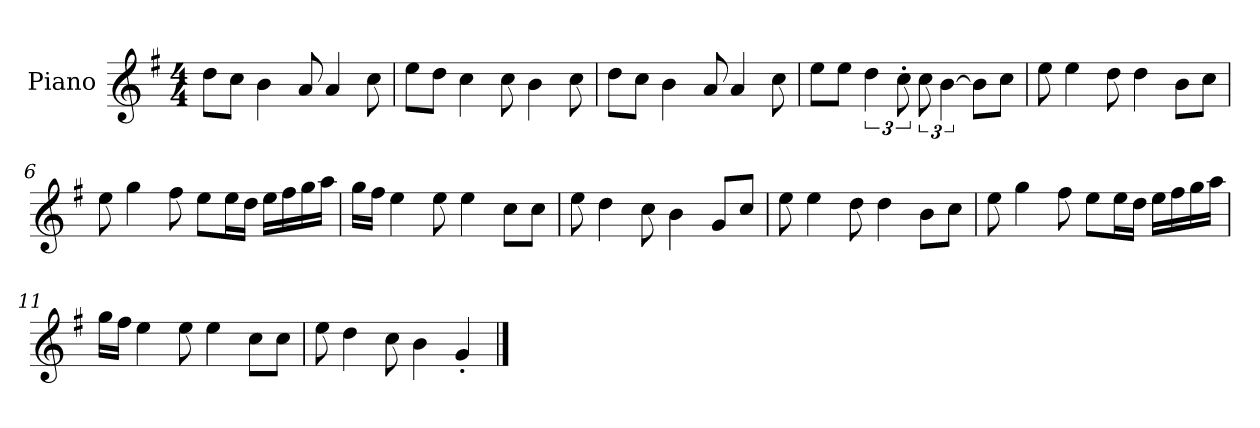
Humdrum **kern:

**kern
*part1
*staff1
*I"Piano
*I'P-no
*clefG2
*k[f#]
*M4/4
*MM90
=1
8dd\L
8cc\J
4b\
8a/
4a/
8cc\
=2
8ee\L
8dd\J
4cc\
8cc\
4b\
8cc\
=3
8dd\L
8cc\J
4b\
8a/
4a/
8cc\
=4
8ee\L
8ee\J
6dd\
12cc'\
12cc\
[6b\
8b\L]
8cc\J
=5
8ee\
4ee\
8dd\
4dd\
8b\L
8cc\J
!!LO:LB:g=z
=6
8ee\
4gg\
8ff#\
8ee\L
16ee\L
16dd\JJ
16ee\LL
16ff#\
16gg\
16aa\JJ
=7
16gg\LL
16ff#\JJ
4ee\
8ee\
4ee\
8cc\L
8cc\J
=8
8ee\
4dd\
8cc\
4b\
8g/L
8cc/J
=9
8ee\
4ee\
8dd\
4dd\
8b\L
8cc\J
=10
8ee\
4gg\
8ff#\
8ee\L
16ee\L
16dd\JJ
16ee\LL
16ff#\
16gg\
16aa\JJ
!!LO:LB:g=z
=11
16gg\LL
16ff#\JJ
4ee\
8ee\
4ee\
8cc\L
8cc\J
=12
8ee\
4dd\
8cc\
4b\
4g'/
==
*-
